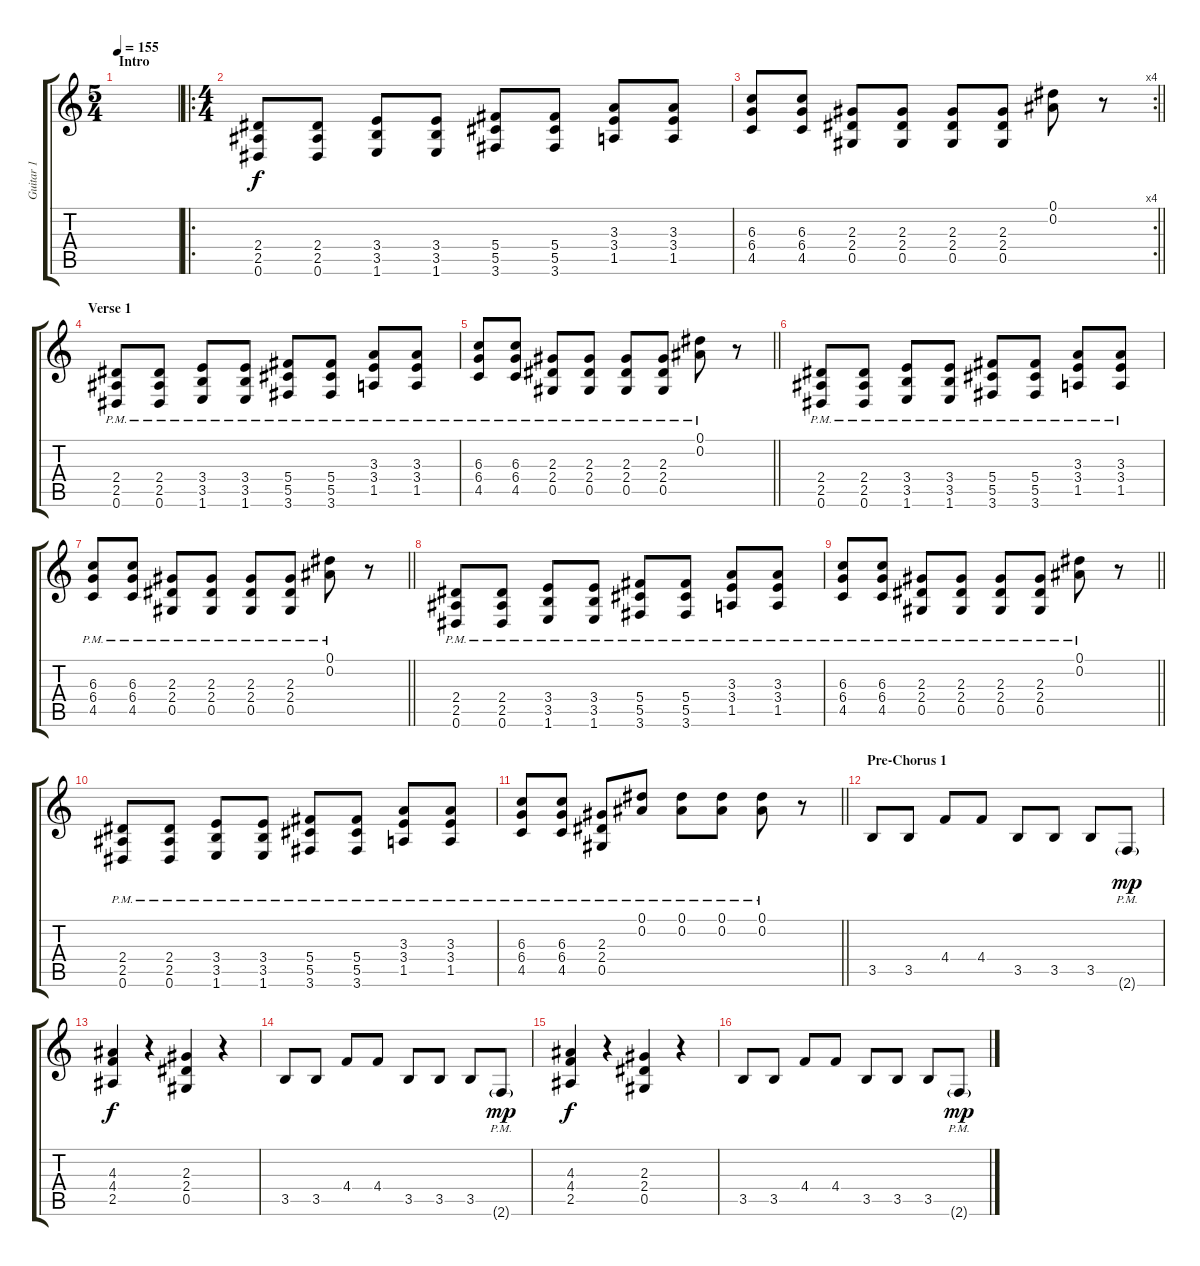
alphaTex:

\track ("Guitar 1" "Guitar 1") {instrument overdrivenguitar}
\staff {score tabs}
\tuning (Eb4 Bb3 Gb3 Db3 Ab2 Eb2) {hide}
\ts (5 4)
\section ("" "Intro")
\tempo 155
\clef g2
\ks c
|
\ro
\ts (4 4)
(2.4 2.5 0.6).8 (2.4 2.5 0.6).8 (3.4 3.5 1.6).8 (3.4 3.5 1.6).8 (5.4 5.5 3.6).8 (5.4 5.5 3.6).8 (3.3 3.4 1.5).8 (3.3 3.4 1.5).8 |
\rc 4
\barLineRight lightlight
(6.3 6.4 4.5).8 (6.3 6.4 4.5).8 (2.3 2.4 0.5).8 (2.3 2.4 0.5).8 (2.3 2.4 0.5).8 (2.3 2.4 0.5).8 (0.1 0.2).8 r.8 |
\section ("" "Verse 1")
(2.4{pm} 2.5{pm} 0.6{pm}).8 (2.4{pm} 2.5{pm} 0.6{pm}).8 (3.4{pm} 3.5{pm} 1.6{pm}).8 (3.4{pm} 3.5{pm} 1.6{pm}).8 (5.4{pm} 5.5{pm} 3.6{pm}).8 (5.4{pm} 5.5{pm} 3.6{pm}).8 (3.3{pm} 3.4{pm} 1.5{pm}).8 (3.3{pm} 3.4{pm} 1.5{pm}).8 |
\barLineRight lightlight
(6.3{pm} 6.4{pm} 4.5{pm}).8 (6.3{pm} 6.4{pm} 4.5{pm}).8 (2.3{pm} 2.4{pm} 0.5{pm}).8 (2.3{pm} 2.4{pm} 0.5{pm}).8 (2.3{pm} 2.4{pm} 0.5{pm}).8 (2.3{pm} 2.4{pm} 0.5{pm}).8 (0.1{pm} 0.2{pm}).8 r.8 |
(2.4{pm} 2.5{pm} 0.6{pm}).8 (2.4{pm} 2.5{pm} 0.6{pm}).8 (3.4{pm} 3.5{pm} 1.6{pm}).8 (3.4{pm} 3.5{pm} 1.6{pm}).8 (5.4{pm} 5.5{pm} 3.6{pm}).8 (5.4{pm} 5.5{pm} 3.6{pm}).8 (3.3{pm} 3.4{pm} 1.5{pm}).8 (3.3{pm} 3.4{pm} 1.5{pm}).8 |
\barLineRight lightlight
(6.3{pm} 6.4{pm} 4.5{pm}).8 (6.3{pm} 6.4{pm} 4.5{pm}).8 (2.3{pm} 2.4{pm} 0.5{pm}).8 (2.3{pm} 2.4{pm} 0.5{pm}).8 (2.3{pm} 2.4{pm} 0.5{pm}).8 (2.3{pm} 2.4{pm} 0.5{pm}).8 (0.1{pm} 0.2{pm}).8 r.8 |
(2.4{pm} 2.5{pm} 0.6{pm}).8 (2.4{pm} 2.5{pm} 0.6{pm}).8 (3.4{pm} 3.5{pm} 1.6{pm}).8 (3.4{pm} 3.5{pm} 1.6{pm}).8 (5.4{pm} 5.5{pm} 3.6{pm}).8 (5.4{pm} 5.5{pm} 3.6{pm}).8 (3.3{pm} 3.4{pm} 1.5{pm}).8 (3.3{pm} 3.4{pm} 1.5{pm}).8 |
\barLineRight lightlight
(6.3{pm} 6.4{pm} 4.5{pm}).8 (6.3{pm} 6.4{pm} 4.5{pm}).8 (2.3{pm} 2.4{pm} 0.5{pm}).8 (2.3{pm} 2.4{pm} 0.5{pm}).8 (2.3{pm} 2.4{pm} 0.5{pm}).8 (2.3{pm} 2.4{pm} 0.5{pm}).8 (0.1{pm} 0.2{pm}).8 r.8 |
(2.4{pm} 2.5{pm} 0.6{pm}).8 (2.4{pm} 2.5{pm} 0.6{pm}).8 (3.4{pm} 3.5{pm} 1.6{pm}).8 (3.4{pm} 3.5{pm} 1.6{pm}).8 (5.4{pm} 5.5{pm} 3.6{pm}).8 (5.4{pm} 5.5{pm} 3.6{pm}).8 (3.3{pm} 3.4{pm} 1.5{pm}).8 (3.3{pm} 3.4{pm} 1.5{pm}).8 |
\barLineRight lightlight
(6.3{pm} 6.4{pm} 4.5{pm}).8 (6.3{pm} 6.4{pm} 4.5{pm}).8 (2.3{pm} 2.4{pm} 0.5{pm}).8 (0.1{pm} 0.2{pm}).8 (0.1{pm} 0.2{pm}).8 (0.1{pm} 0.2{pm}).8 (0.1{pm} 0.2{pm}).8 r.8 |
\section ("" "Pre-Chorus 1")
3.5.8 3.5.8 4.4.8 4.4.8 3.5.8 3.5.8 3.5.8 2.6{g pm}.8{dy mp} |
(4.3 4.4 2.5).4{dy f} r.4 (2.3 2.4 0.5).4 r.4 |
3.5.8 3.5.8 4.4.8 4.4.8 3.5.8 3.5.8 3.5.8 2.6{g pm}.8{dy mp} |
(4.3 4.4 2.5).4{dy f} r.4 (2.3 2.4 0.5).4 r.4 |
3.5.8 3.5.8 4.4.8 4.4.8 3.5.8 3.5.8 3.5.8 2.6{g pm}.8{dy mp}
